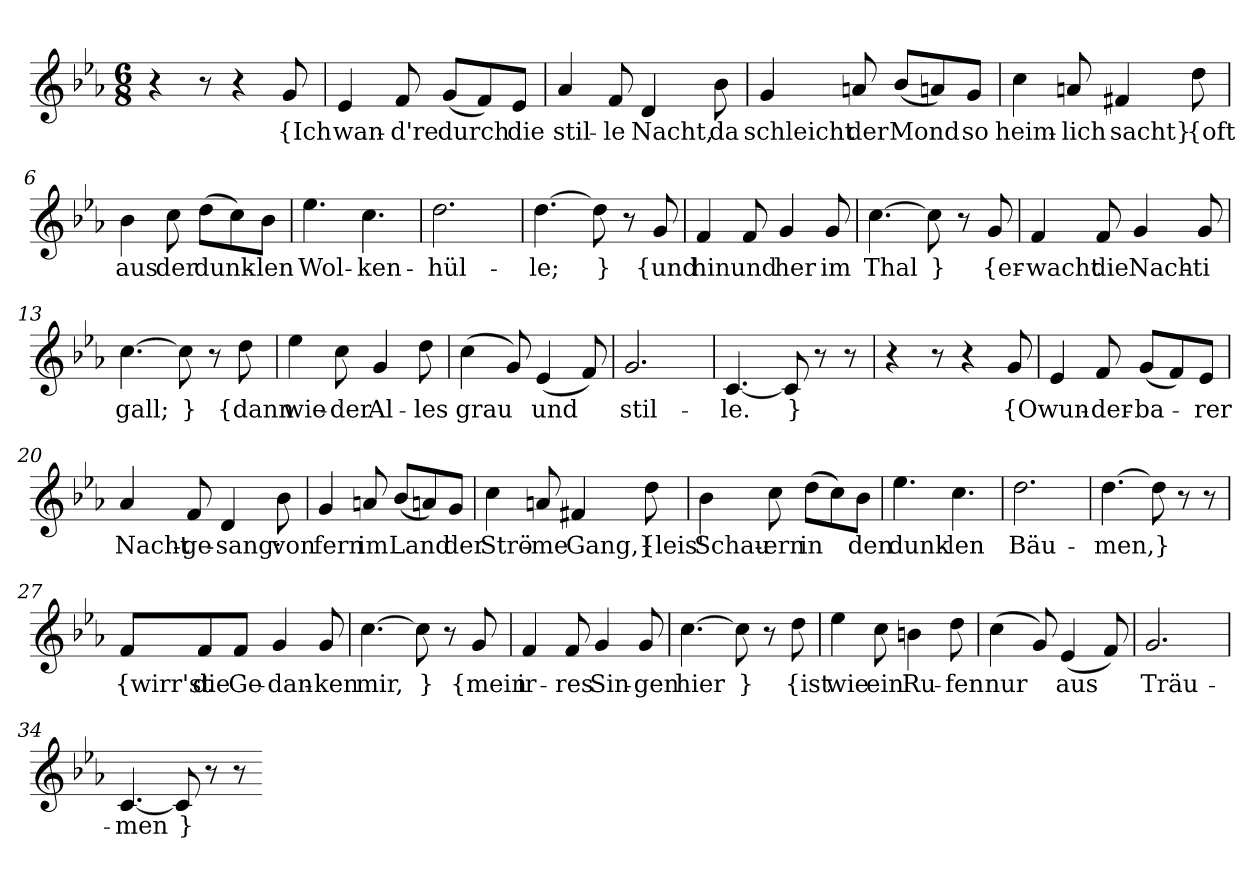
**kern	**text
*part1	*part1
*staff1	*staff1
*clefG2	*
*k[b-e-a-]	*
*M6/8	*
=1	=1
4r	.
8r	.
4r	.
8g	{Ich
=2	=2
4e-	wan-
8f	-d're
(8g/L	durch
8f/)	.
8e-/J	die
=3	=3
4a-	stil-
8f	-le
4d	Nacht,
8b-	da
=4	=4
4g	schleicht
8an	der
(8b-/L	Mond
8an/)	.
8g/J	so
=5	=5
4cc	heim-
8an	-lich
4f#X	sacht}
8dd	{oft
=6	=6
4b-	aus
8cc	der
(8dd\L	dunk-
8cc\)	.
8b-\J	-len
=7	=7
4.ee-	Wol-
4.cc	-ken-
=8	=8
2.dd	-hül-
=9	=9
[4.dd	-le;
8dd]	}
8r	.
8g	{und
=10	=10
4f	hin
8f	und
4g	her
8g	im
=11	=11
[4.cc	Thal
8cc]	}
8r	.
8g	{er-
=12	=12
4f	-wacht
8f	die
4g	Nach-
8g	-ti
=13	=13
[4.cc	-gall;
8cc]	}
8r	.
8dd	{dann
=14	=14
4ee-	wie-
8cc	-der
4g	Al-
8dd	-les
=15	=15
(4cc	grau
8g)	.
(4e-	und
8f)	.
=16	=16
2.g	stil-
=17	=17
[4.c	-le.
8c]	}
8r	.
8r	.
=18	=18
4r	.
8r	.
4r	.
8g	{O
=19	=19
4e-	wun-
8f	-der-
(8g/L	-ba-
8f/)	.
8e-/J	-rer
=20	=20
4a-	Nacht-
8f	-ge-
4d	-sang:
8b-	von
=21	=21
4g	fern
8an	im
(8b-/L	Land
8an/)	.
8g/J	der
=22	=22
4cc	Strö-
8an	-me
4f#X	Gang,}
8dd	{leis'
=23	=23
4b-	Schau-
8cc	-ern
(8dd\L	in
8cc\)	.
8b-\J	den
=24	=24
4.ee-	dunk-
4.cc	-len
=25	=25
2.dd	Bäu-
=26	=26
[4.dd	-men,
8dd]	}
8r	.
8r	.
=27	=27
8f/L	{wirr'st
8f/	die
8f/J	Ge-
4g	-dan-
8g	-ken
=28	=28
[4.cc	mir,
8cc]	}
8r	.
8g	{mein
=29	=29
4f	ir-
8f	-res
4g	Sin-
8g	-gen
=30	=30
[4.cc	hier
8cc]	}
8r	.
8dd	{ist
=31	=31
4ee-	wie
8cc	ein
4bn	Ru-
8dd	-fen
=32	=32
(4cc	nur
8g)	.
(4e-	aus
8f)	.
=33	=33
2.g	Träu-
=34	=34
[4.c	-men
8c]	}
8r	.
8r	.
=-	=-
*-	*-
